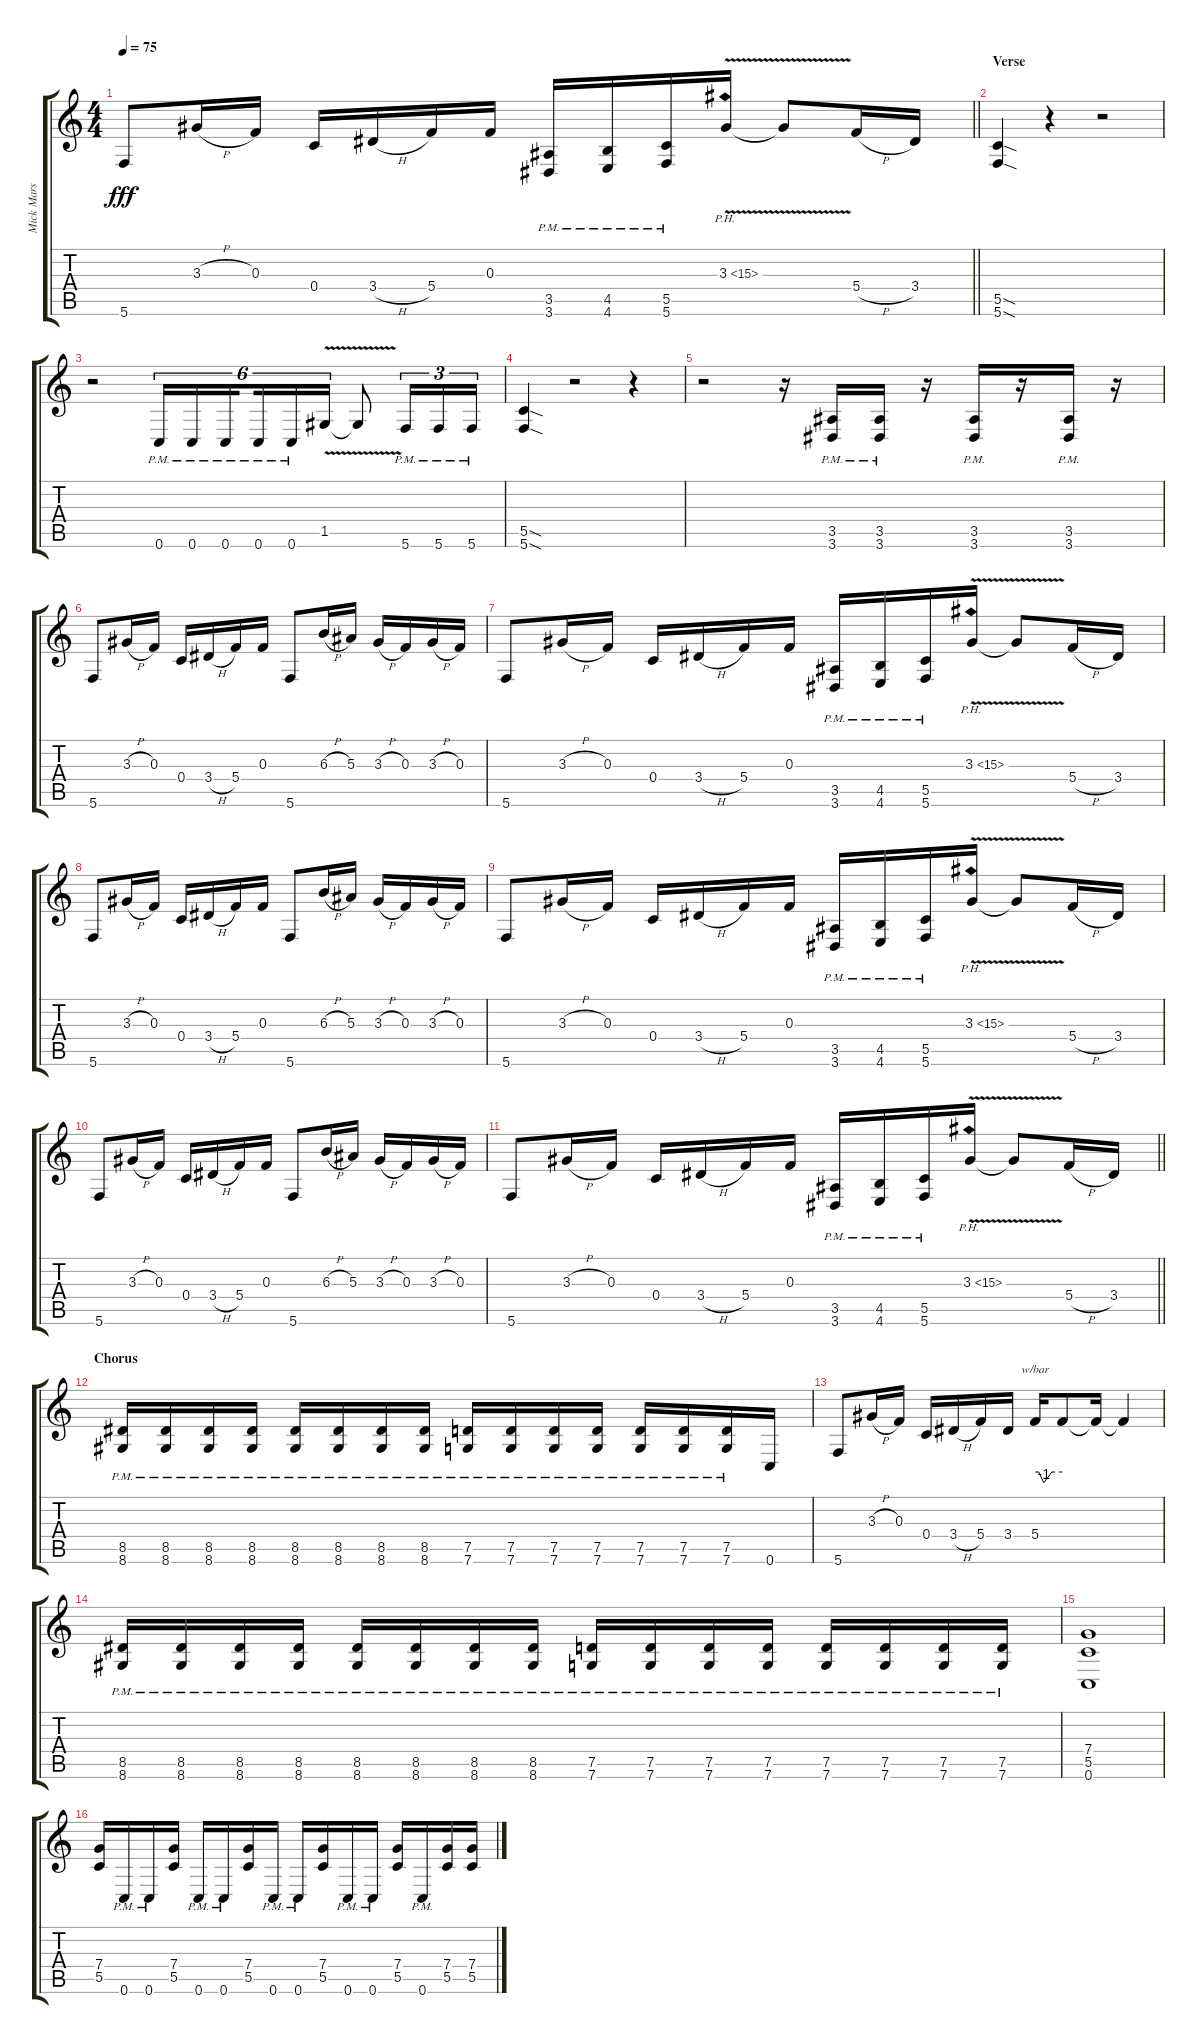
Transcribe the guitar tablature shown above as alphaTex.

\track ("Mick Mars - Rhytm Guitar" "Mick Mars ") {instrument distortionguitar}
\staff {score tabs}
\tuning (D4 A3 F3 C3 G2 C2) {hide}
\ts (4 4)
\tempo 75
\clef g2
\barLineRight lightlight
\ks c
5.6.8{dy fff} 3.3{h}.16 0.3.16 0.4.16 3.4{h}.16 5.4.16 0.3.16 (3.5{pm} 3.6{pm}).16 (4.5{pm} 4.6{pm}).16 (5.5{pm} 5.6{pm}).16 3.3{ph 12 v}.16 3.3{t}.8 5.4{h}.16 3.4.16 |
\section ("" "Verse")
(5.5{sod} 5.6{sod}).4 r.4 r.2 |
r.2 0.6{pm}.16{tu (6 4)} 0.6{pm}.16{tu (6 4)} 0.6{pm}.16{tu (6 4) beam splitsecondary} 0.6{pm}.16{tu (6 4)} 0.6{pm}.16{tu (6 4)} 1.5{v}.16{tu (6 4)} 1.5{t}.8 5.6{pm}.16{tu (3 2)} 5.6{pm}.16{tu (3 2)} 5.6{pm}.16{tu (3 2)} |
(5.5{sod} 5.6{sod}).4 r.2 r.4 |
r.2 r.16 (3.5{pm} 3.6{pm}).16 (3.5{pm} 3.6{pm}).16 r.16 (3.5{pm} 3.6{pm}).16 r.16 (3.5{pm} 3.6{pm}).16 r.16 |
5.6.8 3.3{h}.16 0.3.16 0.4.16 3.4{h}.16 5.4.16 0.3.16 5.6.8 6.3{h}.16 5.3.16 3.3{h}.16 0.3.16 3.3{h}.16 0.3.16 |
5.6.8 3.3{h}.16 0.3.16 0.4.16 3.4{h}.16 5.4.16 0.3.16 (3.5{pm} 3.6{pm}).16 (4.5{pm} 4.6{pm}).16 (5.5{pm} 5.6{pm}).16 3.3{ph 12 v}.16 3.3{t}.8 5.4{h}.16 3.4.16 |
5.6.8 3.3{h}.16 0.3.16 0.4.16 3.4{h}.16 5.4.16 0.3.16 5.6.8 6.3{h}.16 5.3.16 3.3{h}.16 0.3.16 3.3{h}.16 0.3.16 |
5.6.8 3.3{h}.16 0.3.16 0.4.16 3.4{h}.16 5.4.16 0.3.16 (3.5{pm} 3.6{pm}).16 (4.5{pm} 4.6{pm}).16 (5.5{pm} 5.6{pm}).16 3.3{ph 12 v}.16 3.3{t}.8 5.4{h}.16 3.4.16 |
5.6.8 3.3{h}.16 0.3.16 0.4.16 3.4{h}.16 5.4.16 0.3.16 5.6.8 6.3{h}.16 5.3.16 3.3{h}.16 0.3.16 3.3{h}.16 0.3.16 |
\barLineRight lightlight
5.6.8 3.3{h}.16 0.3.16 0.4.16 3.4{h}.16 5.4.16 0.3.16 (3.5{pm} 3.6{pm}).16 (4.5{pm} 4.6{pm}).16 (5.5{pm} 5.6{pm}).16 3.3{ph 12 v}.16 3.3{t}.8 5.4{h}.16 3.4.16 |
\section ("" "Chorus")
(8.5{pm} 8.6{pm}).16 (8.5{pm} 8.6{pm}).16 (8.5{pm} 8.6{pm}).16 (8.5{pm} 8.6{pm}).16 (8.5{pm} 8.6{pm}).16 (8.5{pm} 8.6{pm}).16 (8.5{pm} 8.6{pm}).16 (8.5{pm} 8.6{pm}).16 (7.5{pm} 7.6{pm}).16 (7.5{pm} 7.6{pm}).16 (7.5{pm} 7.6{pm}).16 (7.5{pm} 7.6{pm}).16 (7.5{pm} 7.6{pm}).16 (7.5{pm} 7.6{pm}).16 (7.5{pm} 7.6{pm}).16 0.6.16 |
5.6.8 3.3{h}.16 0.3.16 0.4.16 3.4{h}.16 5.4.16 3.4.16 5.4.16{tbe (custom default 0 0 8 0 19 -4 37 0 60 0)} 5.4{t}.8 5.4{t}.16 5.4{t}.4 |
(8.5{pm} 8.6{pm}).16 (8.5{pm} 8.6{pm}).16 (8.5{pm} 8.6{pm}).16 (8.5{pm} 8.6{pm}).16 (8.5{pm} 8.6{pm}).16 (8.5{pm} 8.6{pm}).16 (8.5{pm} 8.6{pm}).16 (8.5{pm} 8.6{pm}).16 (7.5{pm} 7.6{pm}).16 (7.5{pm} 7.6{pm}).16 (7.5{pm} 7.6{pm}).16 (7.5{pm} 7.6{pm}).16 (7.5{pm} 7.6{pm}).16 (7.5{pm} 7.6{pm}).16 (7.5{pm} 7.6{pm}).16 (7.5{pm} 7.6{pm}).16 |
(7.4 5.5 0.6).1 |
(7.4 5.5).16 0.6{pm}.16 0.6{pm}.16 (7.4 5.5).16 0.6{pm}.16 0.6{pm}.16 (7.4 5.5).16 0.6{pm}.16 0.6{pm}.16 (7.4 5.5).16 0.6{pm}.16 0.6{pm}.16 (7.4 5.5).16 0.6{pm}.16 (7.4 5.5).16 (7.4 5.5).16
